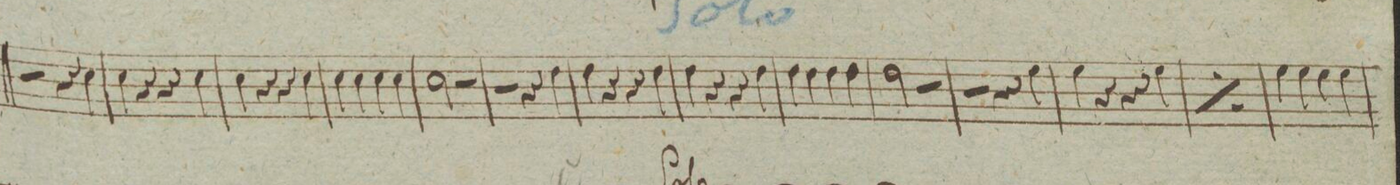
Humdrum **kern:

**kern	**dynam
*I"Corno 1mo. in C:	*
*clefG2	*
*k[]	*
*met(c|)	*
*M2/2	*
2r	.
4r	.
4cc\	.
=22	=22
4cc\	.
4r	.
4r	.
4cc\	.
=23	=23
4cc\	.
4r	.
4r	.
4cc\	.
=24	=24
4cc\	.
4cc\	.
4cc\	.
4cc\	.
=25	=25
2cc\	.
2r	.
=26	=26
2r	.
4r	.
4dd\	.
=27	=27
4dd\	.
4r	.
4r	.
4dd\	.
=28	=28
4dd\	.
4r	.
4r	.
4dd\	.
=29	=29
4dd\	.
4dd\	.
4dd\	.
4dd\	.
=30	=30
2dd\	.
2r	.
=31	=31
2r	.
4r	.
4ee\	.
=32	=32
4ee\	.
4r	.
4r	.
4ee\	.
=33	=33
*rep	*
4ee\	.
4r	.
4r	.
4ee\	.
*Xrep	*
=34	=34
4ee\	.
4ee\	.
4ee\	.
4ee\	.
=35	=35
*-	*-
